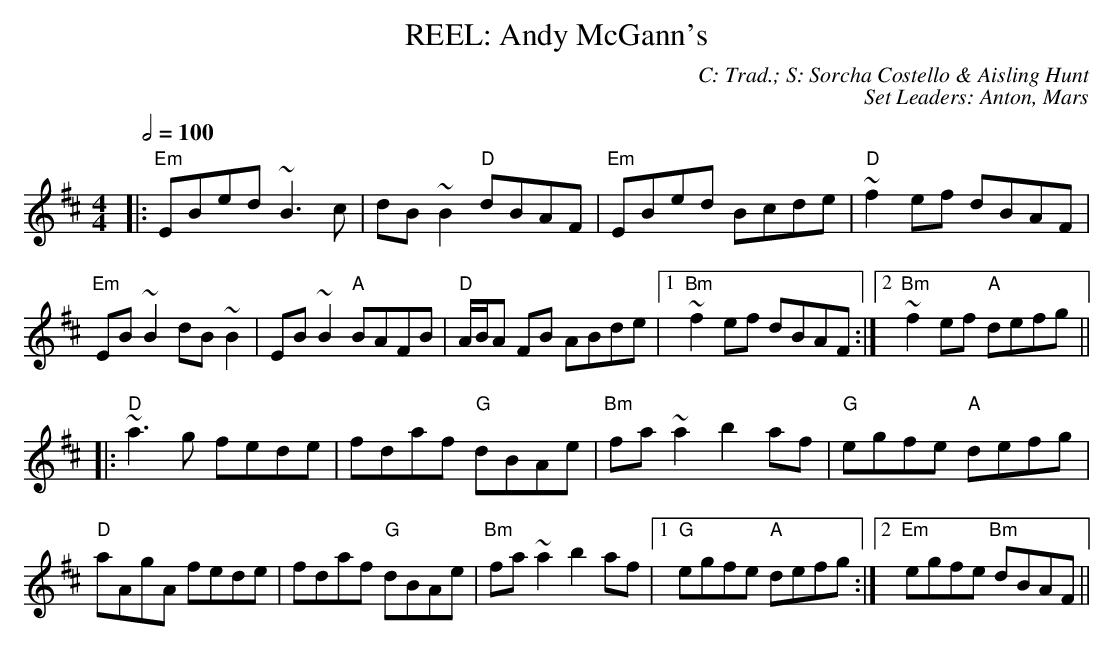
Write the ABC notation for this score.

X:1
T: REEL: Andy McGann's
C: C: Trad.; S: Sorcha Costello & Aisling Hunt
C: Set Leaders: Anton, Mars
M: 4/4
L: 1/8
Q: 1/2=100
K: Edor
|:"Em"EBed ~B3c|dB~B2 "D"dBAF|"Em"EBed Bcde|"D"~f2 ef dBAF|
"Em"EB~B2 dB~B2|EB~B2 "A"BAFB|"D"A/B/A FB ABde|1 "Bm"~f2 ef dBAF:|2 "Bm"~f2 ef "A"defg||
|:"D"~a3g fede|fdaf "G"dBAe|"Bm"fa~a2 b2 af|"G"egfe "A"defg|
"D"aAgA fede|fdaf "G"dBAe|"Bm"fa~a2 b2 af|1 "G"egfe "A"defg:|2 "Em"egfe "Bm"dBAF||
